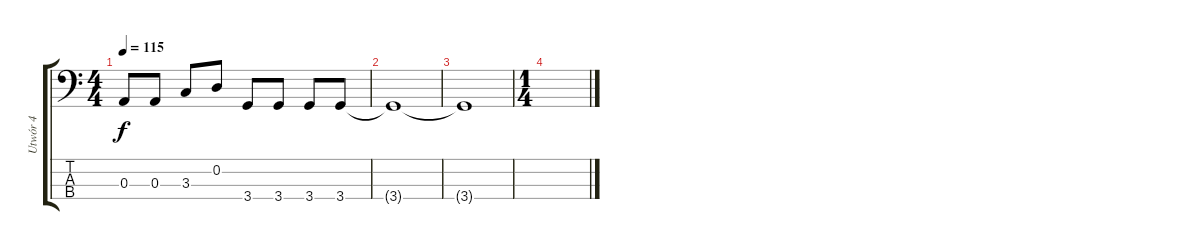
\track ("Utwór 4" "Utwór 4") {instrument electricbasspick}
\staff {score tabs}
\tuning (G2 D2 A1 E1) {hide}
\ts (4 4)
\tempo 115
\clef f4
\ks c
0.3.8{dy f} 0.3.8 3.3.8 0.2.8 3.4.8 3.4.8 3.4.8 3.4.8{volume 0} |
3.4{t}.1 |
3.4{t}.1 |
\ts (1 4)
